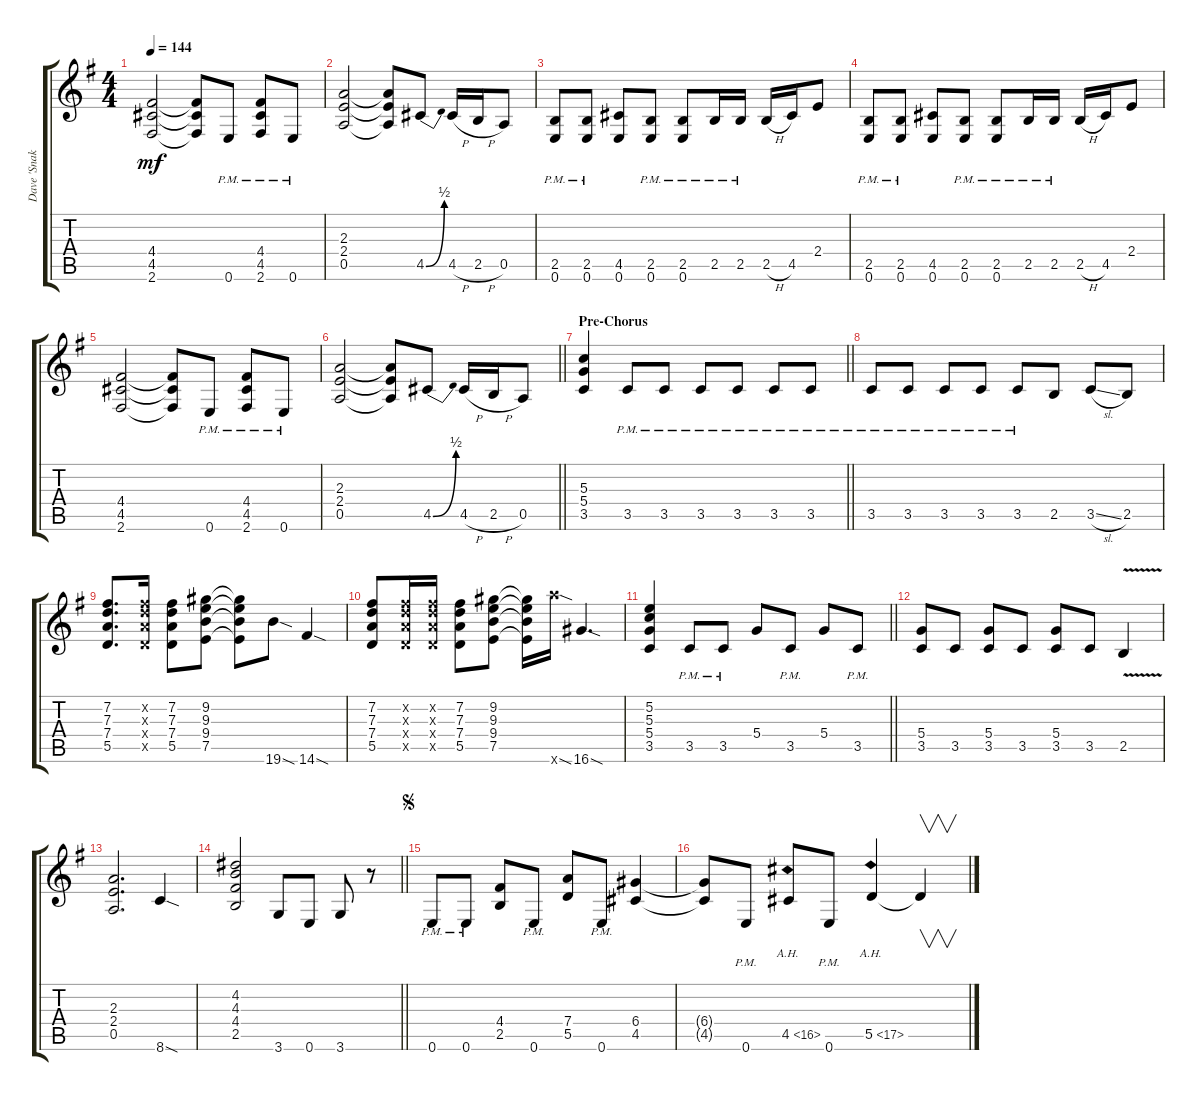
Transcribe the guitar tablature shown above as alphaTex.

\track ("Dave 'Snake' Sabo - Rhytm" "Dave 'Snak") {instrument distortionguitar}
\staff {score tabs}
\tuning (E4 B3 G3 D3 A2 E2) {hide}
\ts (4 4)
\tempo 144
\clef g2
\ks g
(4.4 4.5 2.6).2{dy mf} (4.4{t} 4.5{t} 2.6{t}).8 0.6{pm}.8 (4.4{pm} 4.5{pm} 2.6{pm}).8 0.6{pm}.8 |
(2.3 2.4 0.5).2 (2.3{t} 2.4{t} 0.5{t}).8 4.5{be (bend 0 0 60 2)}.8 4.5{h}.16 2.5{h}.16 0.5.8 |
(2.5{pm} 0.6{pm}).8 (2.5{pm} 0.6{pm}).8 (4.5 0.6).8 (2.5{pm} 0.6{pm}).8 (2.5{pm} 0.6{pm}).8 2.5{pm}.16 2.5{pm}.16 2.5{h}.16 4.5.16 2.4.8 |
(2.5{pm} 0.6{pm}).8 (2.5{pm} 0.6{pm}).8 (4.5 0.6).8 (2.5{pm} 0.6{pm}).8 (2.5{pm} 0.6{pm}).8 2.5{pm}.16 2.5{pm}.16 2.5{h}.16 4.5.16 2.4.8 |
(4.4 4.5 2.6).2 (4.4{t} 4.5{t} 2.6{t}).8 0.6{pm}.8 (4.4{pm} 4.5{pm} 2.6{pm}).8 0.6{pm}.8 |
\barLineRight lightlight
(2.3 2.4 0.5).2 (2.3{t} 2.4{t} 0.5{t}).8 4.5{be (bend 0 0 60 2)}.8 4.5{h}.16 2.5{h}.16 0.5.8 |
\section ("" "Pre-Chorus")
\barLineRight lightlight
(5.3 5.4 3.5).4 3.5{pm}.8 3.5{pm}.8 3.5{pm}.8 3.5{pm}.8 3.5{pm}.8 3.5{pm}.8 |
3.5{pm}.8 3.5{pm}.8 3.5{pm}.8 3.5{pm}.8 3.5{pm}.8 2.5.8 3.5{sl}.8 2.5.8 |
(7.2 7.3 7.4 5.5).8{d} (7.2{x} 7.3{x} 7.4{x} 5.5{x}).16 (7.2 7.3 7.4 5.5).8 (9.2 9.3 9.4 7.5).8 (9.2{t} 9.3{t} 9.4{t} 7.5{t}).8 19.6{sod}.8 14.6{sod}.4 |
(7.2 7.3 7.4 5.5).8 (7.2{x} 7.3{x} 7.4{x} 5.5{x}).16 (7.2{x} 7.3{x} 7.4{x} 5.5{x}).16 (7.2 7.3 7.4 5.5).8 (9.2 9.3 9.4 7.5).8 (9.2{t} 9.3{t} 9.4{t} 7.5{t}).16 29.6{sod x}.16 16.6{sod}.4{d} |
\barLineRight lightlight
(5.2 5.3 5.4 3.5).4 3.5{pm}.8 3.5{pm}.8 5.4.8 3.5{pm}.8 5.4.8 3.5{pm}.8 |
(5.4 3.5).8 3.5.8 (5.4 3.5).8 3.5.8 (5.4 3.5).8 3.5.8 2.5{v}.4 |
(2.3 2.4 0.5).2{d} 8.6{sod}.4 |
\barLineRight lightlight
(4.2 4.3 4.4 2.5).2 3.6.8 0.6.8 3.6.8 r.8 |
\jump segno
0.6{pm}.8 0.6{pm}.8 (4.4 2.5).8 0.6{pm}.8 (7.4 5.5).8 0.6{pm}.8 (6.4 4.5).4 |
(6.4{t} 4.5{t}).8 0.6{pm}.8 4.5{ah 12}.8 0.6{pm}.8 5.5{ah 12}.4 5.5{t}.4{v}
